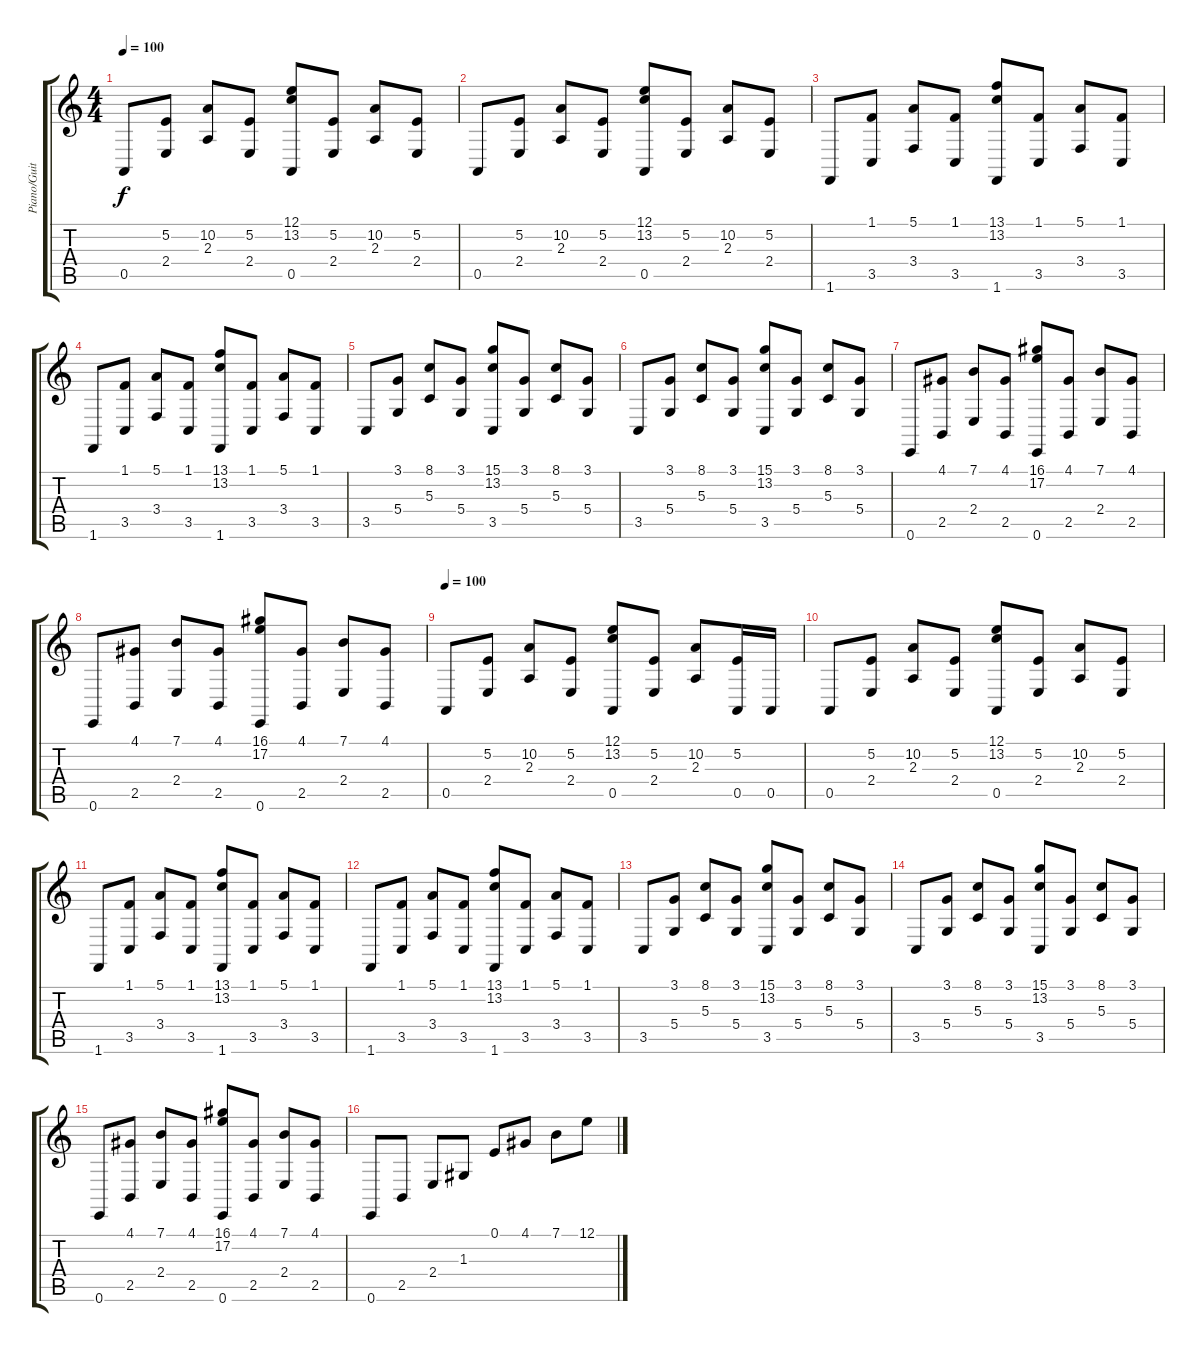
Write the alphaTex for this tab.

\track ("Piano/Guitar 2" "Piano/Guit") {instrument acousticgrandpiano}
\staff {score tabs}
\tuning (E4 B3 G3 D3 A2 E2) {hide}
\ts (4 4)
\tempo 100
\clef g2
\ks c
0.5.8{dy f volume 11 balance 8 instrument acousticgrandpiano} (5.2 2.4).8 (10.2 2.3).8 (5.2 2.4).8 (12.1 13.2 0.5).8 (5.2 2.4).8 (10.2 2.3).8 (5.2 2.4).8 |
0.5.8 (5.2 2.4).8 (10.2 2.3).8 (5.2 2.4).8 (12.1 13.2 0.5).8 (5.2 2.4).8 (10.2 2.3).8 (5.2 2.4).8 |
1.6.8 (1.1 3.5).8 (5.1 3.4).8 (1.1 3.5).8 (13.1 13.2 1.6).8 (1.1 3.5).8 (5.1 3.4).8 (1.1 3.5).8 |
1.6.8 (1.1 3.5).8 (5.1 3.4).8 (1.1 3.5).8 (13.1 13.2 1.6).8 (1.1 3.5).8 (5.1 3.4).8 (1.1 3.5).8 |
3.5.8 (3.1 5.4).8 (8.1 5.3).8 (3.1 5.4).8 (15.1 13.2 3.5).8 (3.1 5.4).8 (8.1 5.3).8 (3.1 5.4).8 |
3.5.8 (3.1 5.4).8 (8.1 5.3).8 (3.1 5.4).8 (15.1 13.2 3.5).8 (3.1 5.4).8 (8.1 5.3).8 (3.1 5.4).8 |
0.6.8 (4.1 2.5).8 (7.1 2.4).8 (4.1 2.5).8 (16.1 17.2 0.6).8 (4.1 2.5).8 (7.1 2.4).8 (4.1 2.5).8 |
0.6.8 (4.1 2.5).8 (7.1 2.4).8 (4.1 2.5).8 (16.1 17.2 0.6).8 (4.1 2.5).8 (7.1 2.4).8 (4.1 2.5).8 |
\tempo 100
0.5.8{volume 11 balance 8 instrument acousticgrandpiano} (5.2 2.4).8 (10.2 2.3).8 (5.2 2.4).8 (12.1 13.2 0.5).8 (5.2 2.4).8 (10.2 2.3).8 (5.2 0.5).16 0.5.16 |
0.5.8 (5.2 2.4).8 (10.2 2.3).8 (5.2 2.4).8 (12.1 13.2 0.5).8 (5.2 2.4).8 (10.2 2.3).8 (5.2 2.4).8 |
1.6.8 (1.1 3.5).8 (5.1 3.4).8 (1.1 3.5).8 (13.1 13.2 1.6).8 (1.1 3.5).8 (5.1 3.4).8 (1.1 3.5).8 |
1.6.8 (1.1 3.5).8 (5.1 3.4).8 (1.1 3.5).8 (13.1 13.2 1.6).8 (1.1 3.5).8 (5.1 3.4).8 (1.1 3.5).8 |
3.5.8 (3.1 5.4).8 (8.1 5.3).8 (3.1 5.4).8 (15.1 13.2 3.5).8 (3.1 5.4).8 (8.1 5.3).8 (3.1 5.4).8 |
3.5.8 (3.1 5.4).8 (8.1 5.3).8 (3.1 5.4).8 (15.1 13.2 3.5).8 (3.1 5.4).8 (8.1 5.3).8 (3.1 5.4).8 |
0.6.8 (4.1 2.5).8 (7.1 2.4).8 (4.1 2.5).8 (16.1 17.2 0.6).8 (4.1 2.5).8 (7.1 2.4).8 (4.1 2.5).8 |
0.6.8 2.5.8 2.4.8 1.3.8 0.1.8 4.1.8 7.1.8 12.1.8
